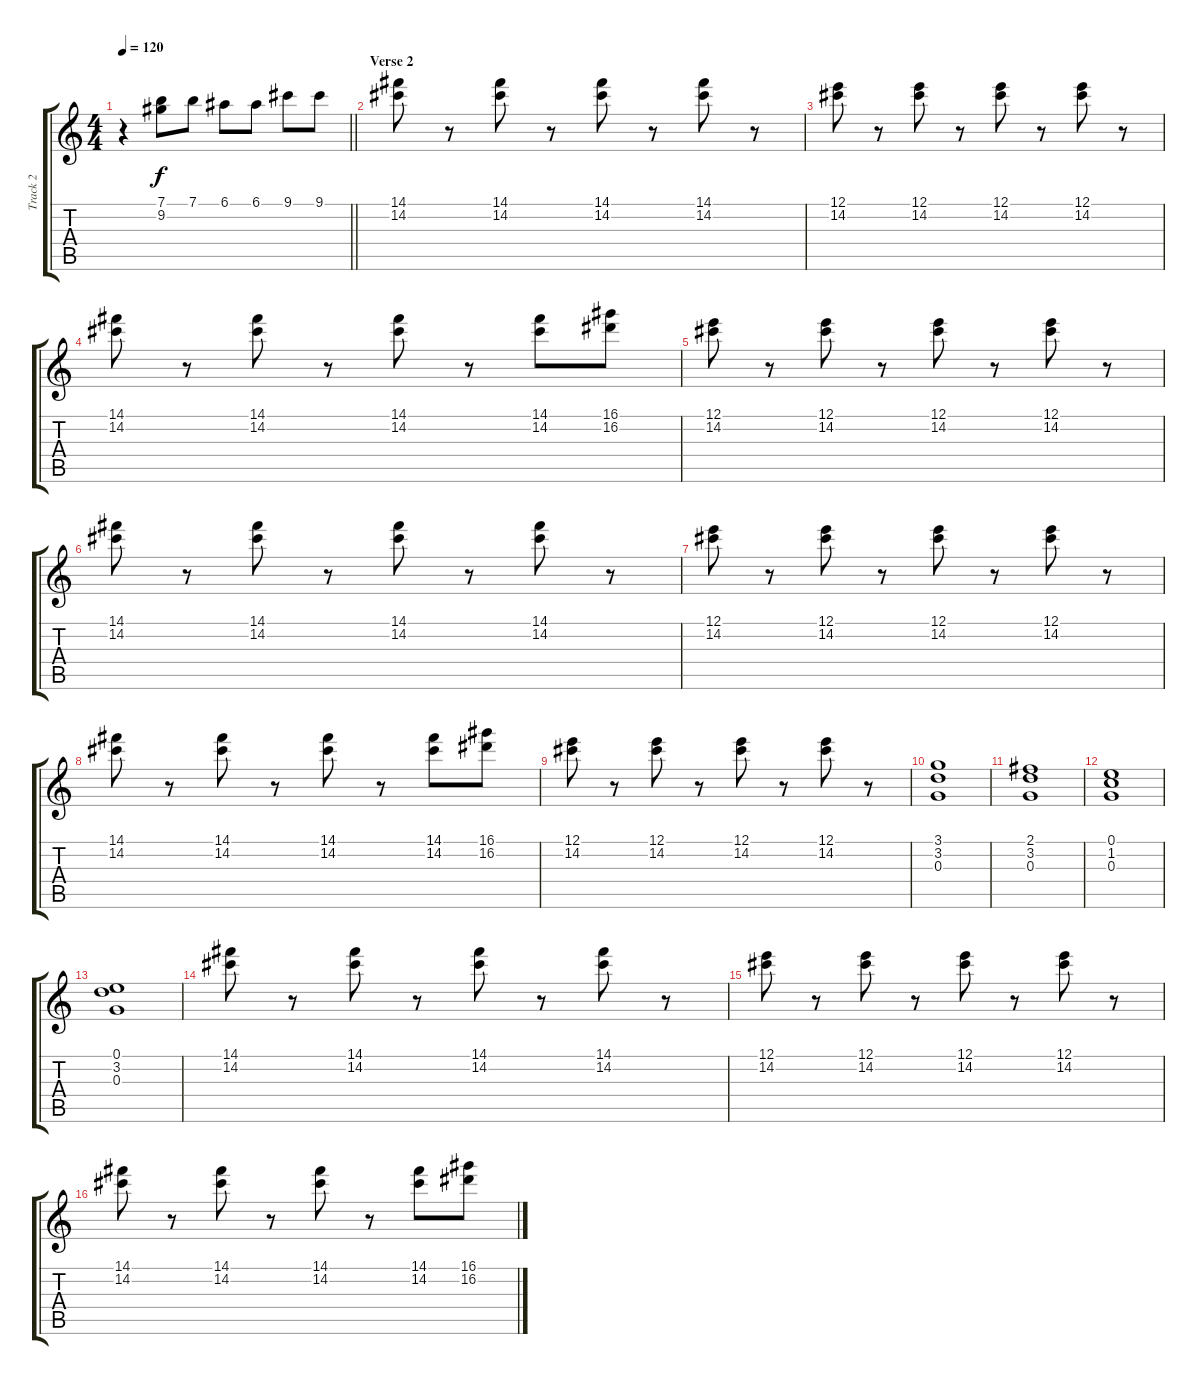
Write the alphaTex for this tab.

\track ("Track 2" "Track 2") {instrument electricguitarjazz}
\staff {score tabs}
\tuning (E4 B3 G3 D3 A2 E2) {hide}
\ts (4 4)
\tempo 120
\clef g2
\barLineRight lightlight
\ks c
r.4{dy f} (7.1 9.2).8 7.1.8 6.1.8 6.1.8 9.1.8 9.1.8 |
\section ("" "Verse 2")
(14.1 14.2).8 r.8 (14.1 14.2).8 r.8 (14.1 14.2).8 r.8 (14.1 14.2).8 r.8 |
(12.1 14.2).8 r.8 (12.1 14.2).8 r.8 (12.1 14.2).8 r.8 (12.1 14.2).8 r.8 |
(14.1 14.2).8 r.8 (14.1 14.2).8 r.8 (14.1 14.2).8 r.8 (14.1 14.2).8 (16.1 16.2).8 |
(12.1 14.2).8 r.8 (12.1 14.2).8 r.8 (12.1 14.2).8 r.8 (12.1 14.2).8 r.8 |
(14.1 14.2).8 r.8 (14.1 14.2).8 r.8 (14.1 14.2).8 r.8 (14.1 14.2).8 r.8 |
(12.1 14.2).8 r.8 (12.1 14.2).8 r.8 (12.1 14.2).8 r.8 (12.1 14.2).8 r.8 |
(14.1 14.2).8 r.8 (14.1 14.2).8 r.8 (14.1 14.2).8 r.8 (14.1 14.2).8 (16.1 16.2).8 |
(12.1 14.2).8 r.8 (12.1 14.2).8 r.8 (12.1 14.2).8 r.8 (12.1 14.2).8 r.8 |
(3.1 3.2 0.3).1 |
(2.1 3.2 0.3).1 |
(0.1 1.2 0.3).1 |
(0.1 3.2 0.3).1 |
(14.1 14.2).8 r.8 (14.1 14.2).8 r.8 (14.1 14.2).8 r.8 (14.1 14.2).8 r.8 |
(12.1 14.2).8 r.8 (12.1 14.2).8 r.8 (12.1 14.2).8 r.8 (12.1 14.2).8 r.8 |
(14.1 14.2).8 r.8 (14.1 14.2).8 r.8 (14.1 14.2).8 r.8 (14.1 14.2).8 (16.1 16.2).8
